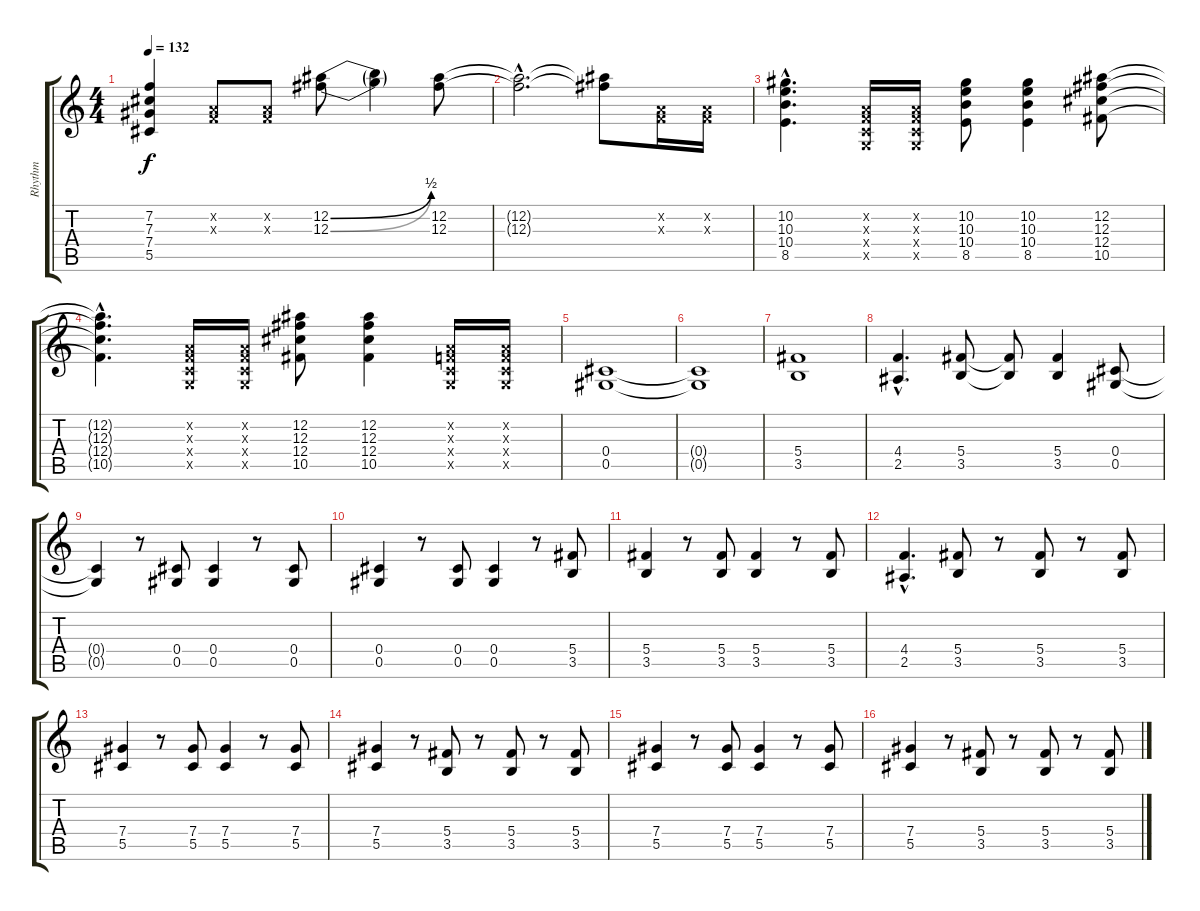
\track ("Rhythm" "Rhythm") {instrument distortionguitar}
\staff {score tabs}
\tuning (Eb4 Bb3 Gb3 Db3 Ab2 Eb2) {hide}
\ts (4 4)
\tempo 132
\clef g2
\ks c
(7.2 7.3 7.4 5.5).4{dy f} (-1.2{x} -1.3{x}).8 (-1.2{x} -1.3{x}).8 (12.2{be (bend 0 0 60 2)} 12.3{be (bend 0 0 60 2)}).8 (12.2{t} 12.3{t}).4 (12.2 12.3).8 |
(12.2{hac t} 12.3{hac t}).2{d} (12.2{t} 12.3{t}).8 (-1.2{x} -1.3{x}).16 (-1.2{x} -1.3{x}).16 |
(10.2{hac} 10.3{hac} 10.4{hac} 8.5{hac}).4{d} (-1.2{x} -1.3{x} -1.4{x} -1.5{x}).16 (-1.2{x} -1.3{x} -1.4{x} -1.5{x}).16 (10.2 10.3 10.4 8.5).8 (10.2 10.3 10.4 8.5).4 (12.2 12.3 12.4 10.5).8 |
(12.2{hac t} 12.3{hac t} 12.4{hac t} 10.5{hac t}).4{d} (-1.2{x} -1.3{x} -1.4{x} -1.5{x}).16 (-1.2{x} -1.3{x} -1.4{x} -1.5{x}).16 (12.2 12.3 12.4 10.5).8 (12.2 12.3 12.4 10.5).4 (-1.2{x} -1.3{x} -1.4{x} -1.5{x}).16 (-1.2{x} -1.3{x} -1.4{x} -1.5{x}).16 |
(0.4 0.5).1 |
(0.4{t} 0.5{t}).1 |
(5.4 3.5).1 |
(4.4{hac} 2.5{hac}).4{d} (5.4 3.5).8 (5.4{t} 3.5{t}).8 (5.4 3.5).4 (0.4 0.5).8 |
(0.4{t} 0.5{t}).4 r.8 (0.4 0.5).8 (0.4 0.5).4 r.8 (0.4 0.5).8 |
(0.4 0.5).4 r.8 (0.4 0.5).8 (0.4 0.5).4 r.8 (5.4 3.5).8 |
(5.4 3.5).4 r.8 (5.4 3.5).8 (5.4 3.5).4 r.8 (5.4 3.5).8 |
(4.4{hac} 2.5{hac}).4{d} (5.4 3.5).8 r.8 (5.4 3.5).8 r.8 (5.4 3.5).8 |
(7.4 5.5).4 r.8 (7.4 5.5).8 (7.4 5.5).4 r.8 (7.4 5.5).8 |
(7.4 5.5).4 r.8 (5.4 3.5).8 r.8 (5.4 3.5).8 r.8 (5.4 3.5).8 |
(7.4 5.5).4 r.8 (7.4 5.5).8 (7.4 5.5).4 r.8 (7.4 5.5).8 |
(7.4 5.5).4 r.8 (5.4 3.5).8 r.8 (5.4 3.5).8 r.8 (5.4 3.5).8
